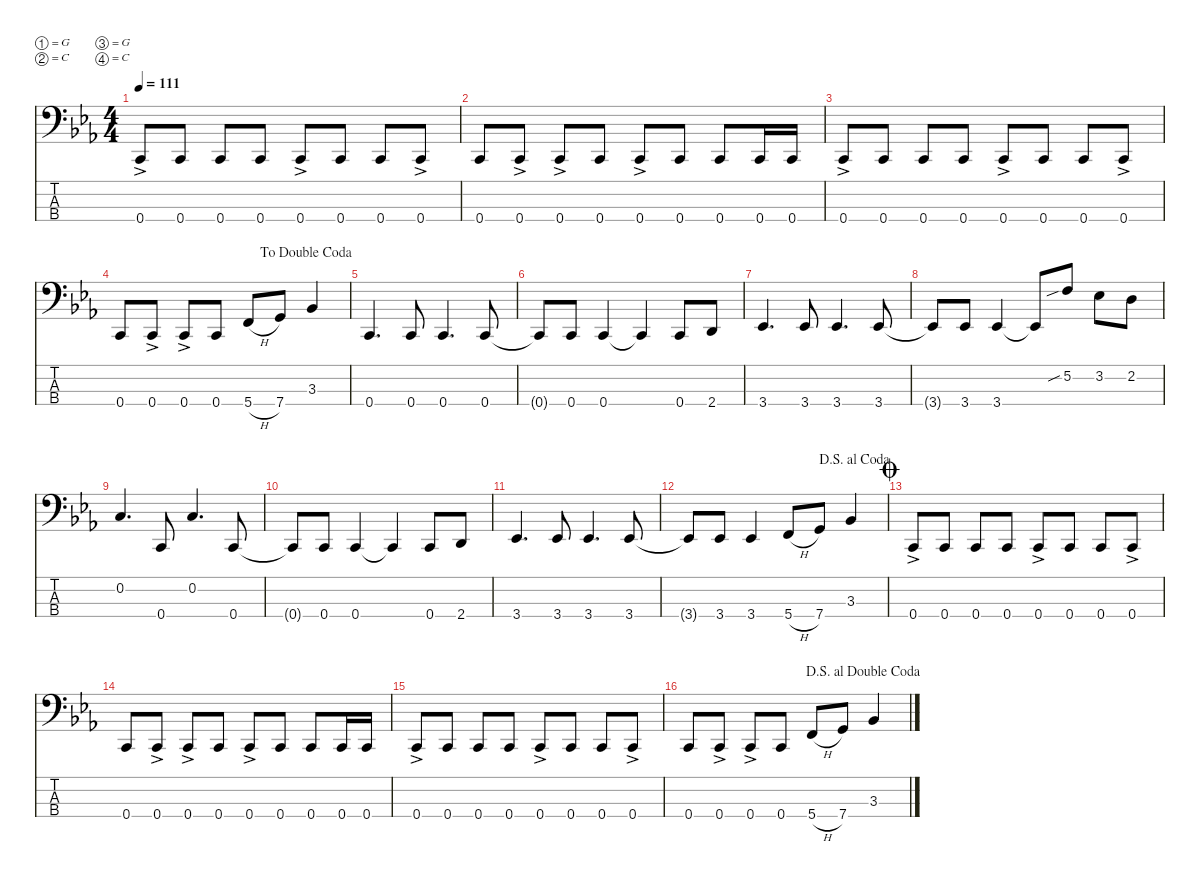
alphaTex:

\defaultSystemsLayout 4
\hideDynamics
\bracketExtendMode nobrackets
\singleTrackTrackNamePolicy hidden
\multiTrackTrackNamePolicy hidden
\firstSystemTrackNameMode fullname
\firstSystemTrackNameOrientation horizontal
\otherSystemsTrackNameOrientation horizontal
\track ("Bass" "el.bs.") {instrument electricbassfinger}
\staff {score tabs}
\tuning (G2 C2 G1 C1)
\ts (4 4)
\tempo 111
\clef f4
\ks eb
0.4{ac acc forcenatural}.8{dy f beam Up} 0.4{acc forcenatural}.8{beam Up} 0.4{acc forcenatural}.8{beam Up} 0.4{acc forcenatural}.8{beam Up} 0.4{ac acc forcenatural}.8{beam Up} 0.4{acc forcenatural}.8{beam Up} 0.4{acc forcenatural}.8{beam Up} 0.4{ac acc forcenatural}.8{beam Up} |
0.4{acc forcenatural}.8{beam Up} 0.4{ac acc forcenatural}.8{beam Up} 0.4{ac acc forcenatural}.8{beam Up} 0.4{acc forcenatural}.8{beam Up} 0.4{ac acc forcenatural}.8{beam Up} 0.4{acc forcenatural}.8{beam Up} 0.4{acc forcenatural}.8{beam Up} 0.4{acc forcenatural}.16{beam Up} 0.4{acc forcenatural}.16{beam Up} |
0.4{ac acc forcenatural}.8{beam Up} 0.4{acc forcenatural}.8{beam Up} 0.4{acc forcenatural}.8{beam Up} 0.4{acc forcenatural}.8{beam Up} 0.4{ac acc forcenatural}.8{beam Up} 0.4{acc forcenatural}.8{beam Up} 0.4{acc forcenatural}.8{beam Up} 0.4{ac acc forcenatural}.8{beam Up} |
\jump dadoublecoda
0.4{acc forcenatural}.8{beam Up} 0.4{ac acc forcenatural}.8{beam Up} 0.4{ac acc forcenatural}.8{beam Up} 0.4{acc forcenatural}.8{beam Up} 5.4{h acc forcenatural}.8{beam Up} 7.4{acc forcenatural}.8{beam Up} 3.3{acc b}.4{beam Up} |
0.4{acc forcenatural}.4{d beam Up} 0.4{acc forcenatural}.8{beam Up} 0.4{acc forcenatural}.4{d beam Up} 0.4{acc forcenatural}.8{beam Up} |
0.4{t acc forcenatural}.8{beam Up} 0.4{acc forcenatural}.8{beam Up} 0.4{acc forcenatural}.4{beam Up} 0.4{t acc forcenatural}.4{beam Up} 0.4{acc forcenatural}.8{beam Up} 2.4{acc forcenatural}.8{beam Up} |
3.4{acc b}.4{d beam Up} 3.4{acc b}.8{beam Up} 3.4{acc b}.4{d beam Up} 3.4{acc b}.8{beam Up} |
3.4{t acc b}.8{beam Up} 3.4{acc b}.8{beam Up} 3.4{acc b}.4{beam Up} 3.4{t acc b}.8{beam Up} 5.2{sib acc forcenatural}.8{beam Up} 3.2{acc b}.8{beam Down} 2.2{acc forcenatural}.8{beam Down} |
0.2{acc forcenatural}.4{d beam Up} 0.4{acc forcenatural}.8{beam Up} 0.2{acc forcenatural}.4{d beam Up} 0.4{acc forcenatural}.8{beam Up} |
0.4{t acc forcenatural}.8{beam Up} 0.4{acc forcenatural}.8{beam Up} 0.4{acc forcenatural}.4{beam Up} 0.4{t acc forcenatural}.4{beam Up} 0.4{acc forcenatural}.8{beam Up} 2.4{acc forcenatural}.8{beam Up} |
3.4{acc b}.4{d beam Up} 3.4{acc b}.8{beam Up} 3.4{acc b}.4{d beam Up} 3.4{acc b}.8{beam Up} |
\jump dalsegnoalcoda
3.4{t acc b}.8{beam Up} 3.4{acc b}.8{beam Up} 3.4{acc b}.4{beam Up} 5.4{h acc forcenatural}.8{beam Up} 7.4{acc forcenatural}.8{beam Up} 3.3{acc b}.4{beam Up} |
\jump coda
0.4{ac acc forcenatural}.8{beam Up} 0.4{acc forcenatural}.8{beam Up} 0.4{acc forcenatural}.8{beam Up} 0.4{acc forcenatural}.8{beam Up} 0.4{ac acc forcenatural}.8{beam Up} 0.4{acc forcenatural}.8{beam Up} 0.4{acc forcenatural}.8{beam Up} 0.4{ac acc forcenatural}.8{beam Up} |
0.4{acc forcenatural}.8{beam Up} 0.4{ac acc forcenatural}.8{beam Up} 0.4{ac acc forcenatural}.8{beam Up} 0.4{acc forcenatural}.8{beam Up} 0.4{ac acc forcenatural}.8{beam Up} 0.4{acc forcenatural}.8{beam Up} 0.4{acc forcenatural}.8{beam Up} 0.4{acc forcenatural}.16{beam Up} 0.4{acc forcenatural}.16{beam Up} |
0.4{ac acc forcenatural}.8{beam Up} 0.4{acc forcenatural}.8{beam Up} 0.4{acc forcenatural}.8{beam Up} 0.4{acc forcenatural}.8{beam Up} 0.4{ac acc forcenatural}.8{beam Up} 0.4{acc forcenatural}.8{beam Up} 0.4{acc forcenatural}.8{beam Up} 0.4{ac acc forcenatural}.8{beam Up} |
\jump dalsegnoaldoublecoda
0.4{acc forcenatural}.8{beam Up} 0.4{ac acc forcenatural}.8{beam Up} 0.4{ac acc forcenatural}.8{beam Up} 0.4{acc forcenatural}.8{beam Up} 5.4{h acc forcenatural}.8{beam Up} 7.4{acc forcenatural}.8{beam Up} 3.3{acc b}.4{beam Up}
